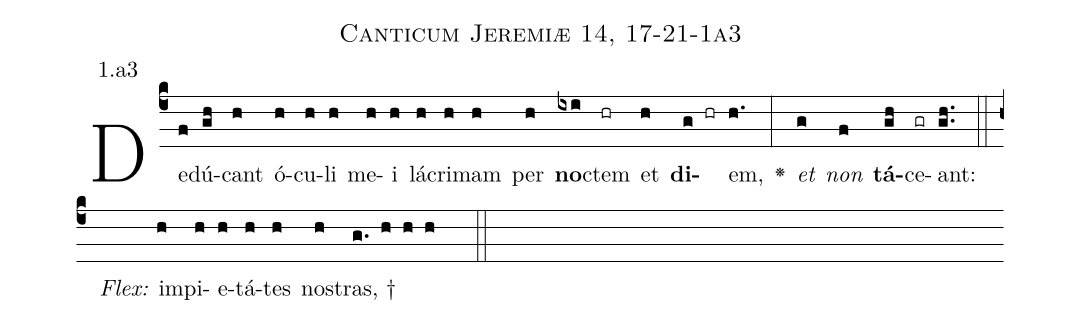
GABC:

name: Canticum Jeremiæ 14, 17-21-1a3;
annotation: 1.a3;
%%
(c4)De(f)dú(gh)cant(h) ó(h)cu(h)li(h) me(h)i(h) lá(h)cri(h)mam(h) per(h) <b>no</b>(ixi)ctem(hr) et(h) <b>di</b>(g hr)em,(h.) <v>\greheightstar</v>(:) <i>et</i>(g) <i>non</i>(f) <b>tá</b>(gh)ce(gr)ant:(gh..) (::)
<i>Flex:</i>()  im(h)pi(h)e(h)tá(h)tes(h) no(h)stras, †(g. h h h  ::)

%E(h) u(h) o(g) u(f) a(gh) e.(gh..) (::)
